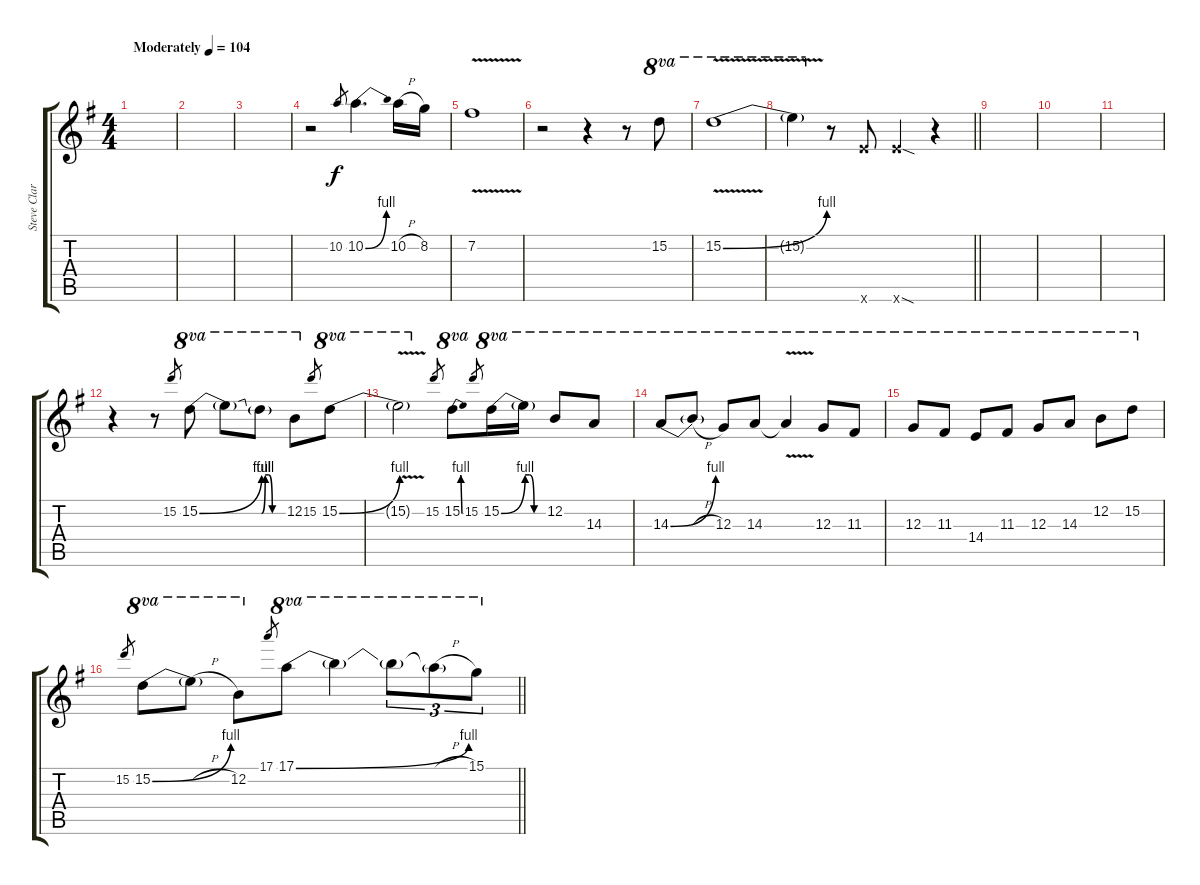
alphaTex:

\track ("Steve Clark" "Steve Clar") {instrument distortionguitar}
\staff {score tabs}
\tuning (E4 B3 G3 D3 A2 E2) {hide}
\ts (4 4)
\tempo (104 "Moderately")
\clef g2
\ks eminor
|
|
|
r.2 10.2.8{gr} 10.2{be (bend 0 0 60 4)}.4{d} 10.2{h}.16 8.2.16 |
7.2{v}.1 |
r.2 r.4 r.8 15.2.8{ot 8va} |
15.2{be (bend 0 0 60 4) v}.1{ot 8va} |
\barLineRight lightlight
15.2{t}.4{ot 8va} r.8 12.6{x}.8 12.6{sod x}.4 r.4 |
|
|
|
r.4 r.8 15.2.8{gr} 15.2{be (bend 0 0 60 4)}.8{ot 8va} 15.2{t}.8{ot 8va} 15.2{be (custom 0 0 10 4 20 4 30 0 60 0) t}.8{ot 8va} 12.2.8{ot 8va} 15.2.8{gr} 15.2{be (bend 0 0 60 4)}.8{ot 8va} |
15.2{v t}.2{ot 8va} 15.2.8{gr} 15.2{be (bend 0 0 60 4)}.8{ot 8va} 15.2.8{gr} 15.2{be (bend 0 0 60 4)}.16{ot 8va} 15.2{be (custom 0 4 15 4 30 0 60 0) t}.16{ot 8va} 12.2.8{ot 8va} 14.3.8{ot 8va} |
14.3{be (bend 0 0 60 4)}.8{ot 8va} 14.3{h t}.8{ot 8va} 12.3.8{ot 8va} 14.3.8{ot 8va} 14.3{v t}.4{ot 8va} 12.3.8{ot 8va} 11.3.8{ot 8va} |
12.3.8{ot 8va} 11.3.8{ot 8va} 14.4.8{ot 8va} 11.3.8{ot 8va} 12.3.8{ot 8va} 14.3.8{ot 8va} 12.2.8{ot 8va} 15.2.8{ot 8va} |
\barLineRight lightlight
15.2.8{gr} 15.2{be (bend 0 0 60 4)}.8{ot 8va} 15.2{h t}.8{ot 8va} 12.2.8{ot 8va} 17.1.8{gr} 17.1{be (bend 0 0 60 4)}.8{ot 8va} 17.1{t}.4{ot 8va} 17.1{t}.8{tu (3 2) ot 8va} 17.1{h t}.8{tu (3 2) ot 8va} 15.1.8{tu (3 2) ot 8va}
